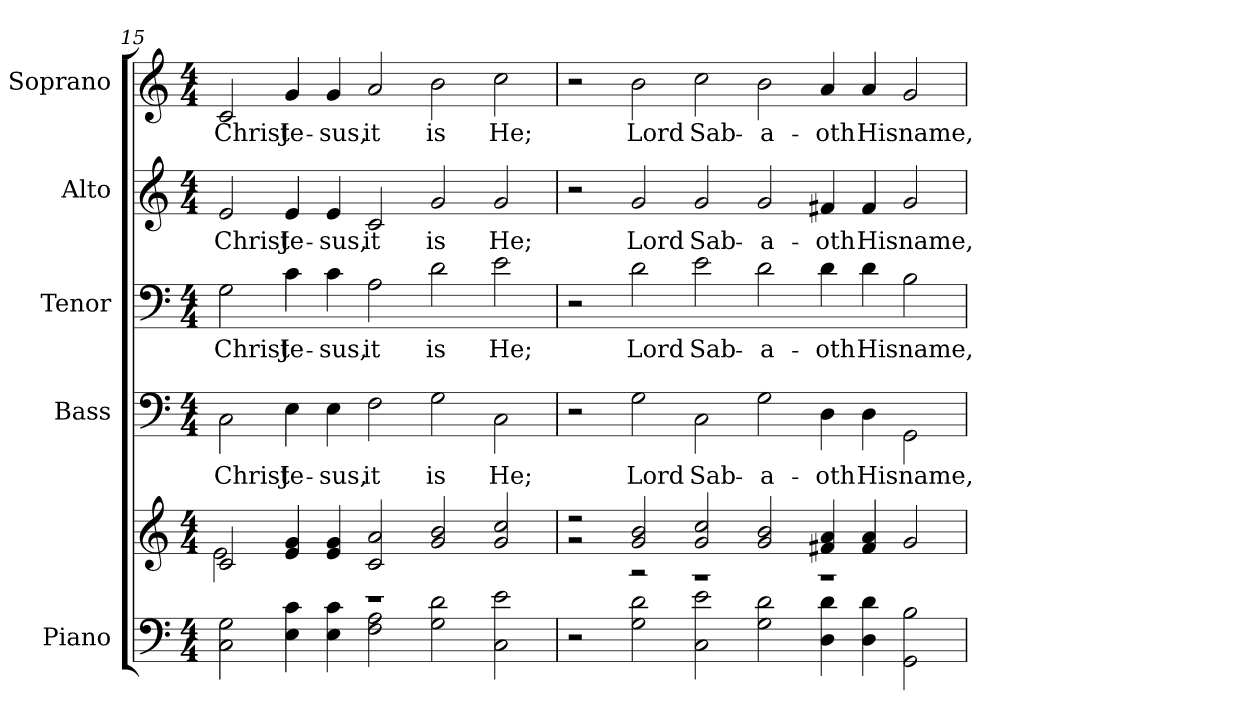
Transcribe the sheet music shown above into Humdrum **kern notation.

**kern	**kern	**kern	**text	**kern	**text	**kern	**text	**kern	**text
*part5	*part5	*part4	*part4	*part3	*part3	*part2	*part2	*part1	*part1
*staff6	*staff5	*staff4	*staff4	*staff3	*staff3	*staff2	*staff2	*staff1	*staff1
*I"Piano	*	*I"Bass	*	*I"Tenor	*	*I"Alto	*	*I"Soprano	*
*I'Pno.	*	*I'B.	*	*I'T.	*	*I'A.	*	*I'Pno.	*
*clefF4	*clefG2	*clefF4	*	*clefF4	*	*clefG2	*	*clefG2	*
*k[]	*k[]	*k[]	*	*k[]	*	*k[]	*	*k[]	*
*C:	*C:	*C:	*	*C:	*	*C:	*	*C:	*
*M4/4	*M4/4	*M4/4	*	*M4/4	*	*M4/4	*	*M4/4	*
=15	=15	=15	=15	=15	=15	=15	=15	=15	=15
*	*^	*	*	*	*	*	*	*	*
!	!	!	!	!LO:LY:b:color=#000000	!	!	!	!	!	!
!	!	!	!	!	!	!LO:LY:b:color=#000000	!	!	!	!
!	!	!	!	!	!	!	!	!LO:LY:b:color=#000000	!	!
!	!	!	!	!	!	!	!	!	!	!LO:LY:b:color=#000000
2Ci\ 2Gi	2ci/	2ei\	2Ci\	Christ	2Gi\	Christ	2ei/	Christ	2ci/	Christ
!	!	!	!	!LO:LY:b:color=#000000	!	!	!	!	!	!
!	!	!	!	!	!	!LO:LY:b:color=#000000	!	!	!	!
!	!	!	!	!	!	!	!	!LO:LY:b:color=#000000	!	!
!	!	!	!	!	!	!	!	!	!	!LO:LY:b:color=#000000
4Ei\ 4ci	4ei/ 4gi	2ryy	4Ei\	Je-	4ci\	Je-	4ei/	Je-	4gi/	Je-
!	!	!	!	!LO:LY:b:color=#000000	!	!	!	!	!	!
!	!	!	!	!	!	!LO:LY:b:color=#000000	!	!	!	!
!	!	!	!	!	!	!	!	!LO:LY:b:color=#000000	!	!
!	!	!	!	!	!	!	!	!	!	!LO:LY:b:color=#000000
4Ei\ 4ci	4ei/ 4gi	.	4Ei\	-sus,	4ci\	-sus,	4ei/	-sus,	4gi/	-sus,
!	!	!	!	!LO:LY:b:color=#000000	!	!	!	!	!	!
!	!	!	!	!	!	!LO:LY:b:color=#000000	!	!	!	!
!	!	!	!	!	!	!	!	!LO:LY:b:color=#000000	!	!
!	!	!	!	!	!	!	!	!	!	!LO:LY:b:color=#000000
2Fi\ 2Ai	2ci/ 2ai	1r	2Fi\	it	2Ai\	it	2ci/	it	2ai/	it
!	!	!	!	!LO:LY:b:color=#000000	!	!	!	!	!	!
!	!	!	!	!	!	!LO:LY:b:color=#000000	!	!	!	!
!	!	!	!	!	!	!	!	!LO:LY:b:color=#000000	!	!
!	!	!	!	!	!	!	!	!	!	!LO:LY:b:color=#000000
2Gi\ 2di	2gi/ 2bi	.	2Gi\	is	2di\	is	2gi/	is	2bi\	is
!	!	!	!	!LO:LY:b:color=#000000	!	!	!	!	!	!
!	!	!	!	!	!	!LO:LY:b:color=#000000	!	!	!	!
!	!	!	!	!	!	!	!	!LO:LY:b:color=#000000	!	!
!	!	!	!	!	!	!	!	!	!	!LO:LY:b:color=#000000
2Ci\ 2ei	2gi/ 2cci	2ryy	2Ci\	He;	2ei\	He;	2gi/	He;	2cci\	He;
!!LO:PB:g=z
=16	=16	=16	=16	=16	=16	=16	=16	=16	=16	=16
2r	2r	2r	2r	.	2r	.	2r	.	2r	.
!	!	!	!	!LO:LY:b:color=#000000	!	!	!	!	!	!
!	!	!	!	!	!	!LO:LY:b:color=#000000	!	!	!	!
!	!	!	!	!	!	!	!	!LO:LY:b:color=#000000	!	!
!	!	!	!	!	!	!	!	!	!	!LO:LY:b:color=#000000
2Gi\ 2di	2gi/ 2bi	2r	2Gi\	Lord	2di\	Lord	2gi/	Lord	2bi\	Lord
!	!	!	!	!LO:LY:b:color=#000000	!	!	!	!	!	!
!	!	!	!	!	!	!LO:LY:b:color=#000000	!	!	!	!
!	!	!	!	!	!	!	!	!LO:LY:b:color=#000000	!	!
!	!	!	!	!	!	!	!	!	!	!LO:LY:b:color=#000000
2Ci\ 2ei	2gi/ 2cci	1r	2Ci\	Sab-	2ei\	Sab-	2gi/	Sab-	2cci\	Sab-
!	!	!	!	!LO:LY:b:color=#000000	!	!	!	!	!	!
!	!	!	!	!	!	!LO:LY:b:color=#000000	!	!	!	!
!	!	!	!	!	!	!	!	!LO:LY:b:color=#000000	!	!
!	!	!	!	!	!	!	!	!	!	!LO:LY:b:color=#000000
2Gi\ 2di	2gi/ 2bi	.	2Gi\	-a-	2di\	-a-	2gi/	-a-	2bi\	-a-
!	!	!	!	!LO:LY:b:color=#000000	!	!	!	!	!	!
!	!	!	!	!	!	!LO:LY:b:color=#000000	!	!	!	!
!	!	!	!	!	!	!	!	!LO:LY:b:color=#000000	!	!
!	!	!	!	!	!	!	!	!	!	!LO:LY:b:color=#000000
4Di\ 4di	4f#Xi/ 4ai	1r	4Di\	-oth	4di\	-oth	4f#Xi/	-oth	4ai/	-oth
!	!	!	!	!LO:LY:b:color=#000000	!	!	!	!	!	!
!	!	!	!	!	!	!LO:LY:b:color=#000000	!	!	!	!
!	!	!	!	!	!	!	!	!LO:LY:b:color=#000000	!	!
!	!	!	!	!	!	!	!	!	!	!LO:LY:b:color=#000000
4Di\ 4di	4f#i/ 4ai	.	4Di\	His	4di\	His	4f#i/	His	4ai/	His
!	!	!	!	!LO:LY:b:color=#000000	!	!	!	!	!	!
!	!	!	!	!	!	!LO:LY:b:color=#000000	!	!	!	!
!	!	!	!	!	!	!	!	!LO:LY:b:color=#000000	!	!
!	!	!	!	!	!	!	!	!	!	!LO:LY:b:color=#000000
2GGi\ 2Bi	2gi/	.	2GGi\	name,	2Bi\	name,	2gi/	name,	2gi/	name,
*	*v	*v	*	*	*	*	*	*	*	*
=	=	=	=	=	=	=	=	=	=
*-	*-	*-	*-	*-	*-	*-	*-	*-	*-
